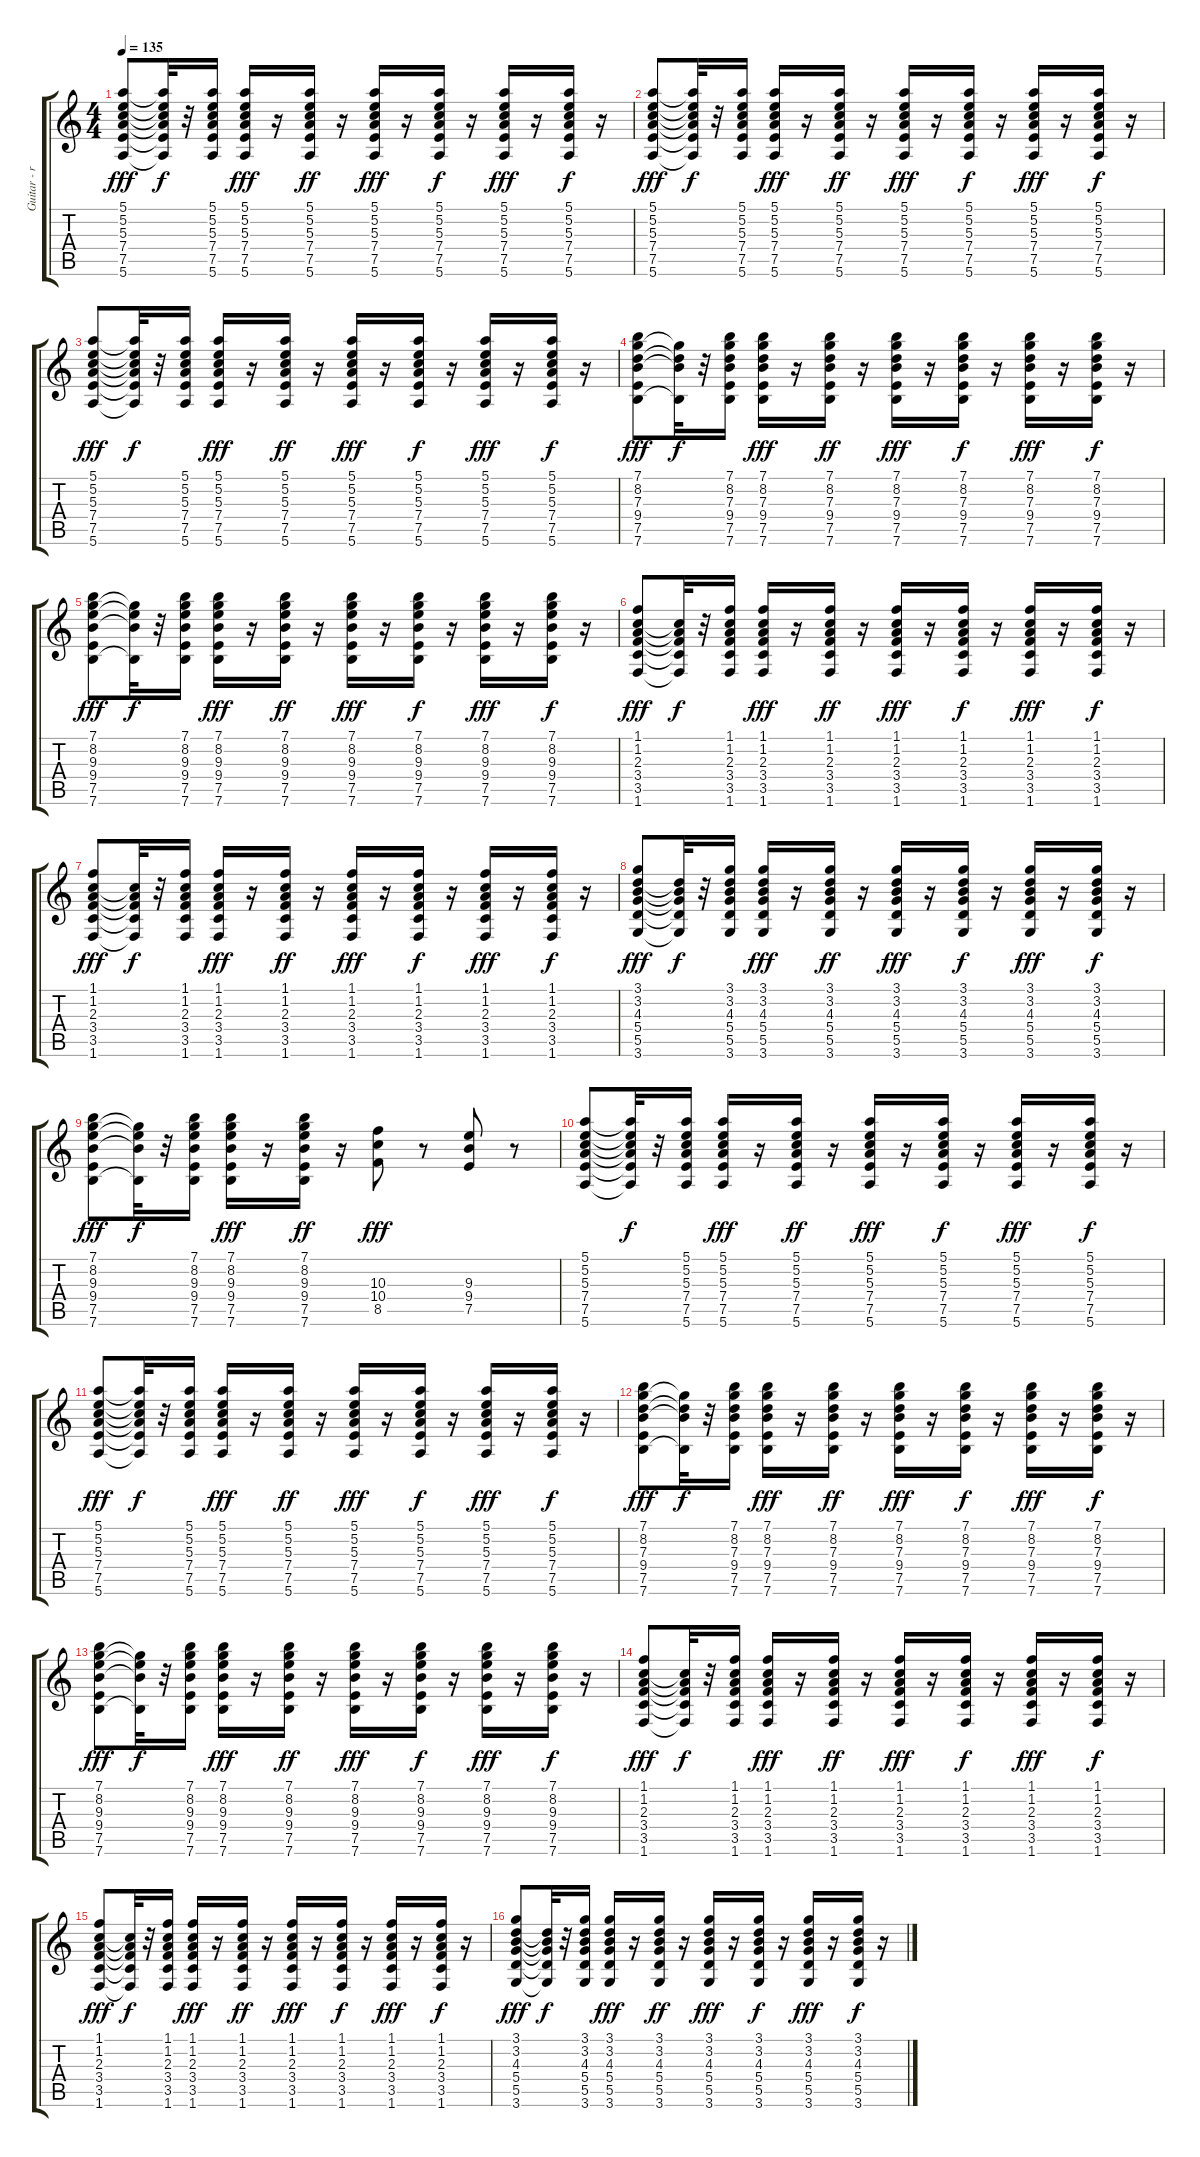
\track ("Guitar - rithm" "Guitar - r") {instrument acousticguitarsteel}
\staff {score tabs}
\tuning (E4 B3 G3 D3 A2 E2) {hide}
\ts (4 4)
\tempo 135
\clef g2
\ks c
(5.1 5.2 5.3 7.4 7.5 5.6).8{dy fff} (5.1{t} 5.2{t} 5.3{t} 7.4{t} 7.5{t} 5.6{t}).32{dy f} r.32 (5.1 5.2 5.3 7.4 7.5 5.6).16 (5.1 5.2 5.3 7.4 7.5 5.6).16{dy fff} r.16 (5.1 5.2 5.3 7.4 7.5 5.6).16{dy ff} r.16 (5.1 5.2 5.3 7.4 7.5 5.6).16{dy fff} r.16 (5.1 5.2 5.3 7.4 7.5 5.6).16{dy f} r.16 (5.1 5.2 5.3 7.4 7.5 5.6).16{dy fff} r.16 (5.1 5.2 5.3 7.4 7.5 5.6).16{dy f} r.16 |
(5.1 5.2 5.3 7.4 7.5 5.6).8{dy fff} (5.1{t} 5.2{t} 5.3{t} 7.4{t} 7.5{t} 5.6{t}).32{dy f} r.32 (5.1 5.2 5.3 7.4 7.5 5.6).16 (5.1 5.2 5.3 7.4 7.5 5.6).16{dy fff} r.16 (5.1 5.2 5.3 7.4 7.5 5.6).16{dy ff} r.16 (5.1 5.2 5.3 7.4 7.5 5.6).16{dy fff} r.16 (5.1 5.2 5.3 7.4 7.5 5.6).16{dy f} r.16 (5.1 5.2 5.3 7.4 7.5 5.6).16{dy fff} r.16 (5.1 5.2 5.3 7.4 7.5 5.6).16{dy f} r.16 |
(5.1 5.2 5.3 7.4 7.5 5.6).8{dy fff} (5.1{t} 5.2{t} 5.3{t} 7.4{t} 7.5{t} 5.6{t}).32{dy f} r.32 (5.1 5.2 5.3 7.4 7.5 5.6).16 (5.1 5.2 5.3 7.4 7.5 5.6).16{dy fff} r.16 (5.1 5.2 5.3 7.4 7.5 5.6).16{dy ff} r.16 (5.1 5.2 5.3 7.4 7.5 5.6).16{dy fff} r.16 (5.1 5.2 5.3 7.4 7.5 5.6).16{dy f} r.16 (5.1 5.2 5.3 7.4 7.5 5.6).16{dy fff} r.16 (5.1 5.2 5.3 7.4 7.5 5.6).16{dy f} r.16 |
(7.1 8.2 7.3 9.4 7.5 7.6).8{dy fff} (8.2{t} 7.3{t} 9.4{t} 7.6{t}).32{dy f} r.32 (7.1 8.2 7.3 9.4 7.5 7.6).16 (7.1 8.2 7.3 9.4 7.5 7.6).16{dy fff} r.16 (7.1 8.2 7.3 9.4 7.5 7.6).16{dy ff} r.16 (7.1 8.2 7.3 9.4 7.5 7.6).16{dy fff} r.16 (7.1 8.2 7.3 9.4 7.5 7.6).16{dy f} r.16 (7.1 8.2 7.3 9.4 7.5 7.6).16{dy fff} r.16 (7.1 8.2 7.3 9.4 7.5 7.6).16{dy f} r.16 |
(7.1 8.2 9.3 9.4 7.5 7.6).8{dy fff} (8.2{t} 9.3{t} 9.4{t} 7.6{t}).32{dy f} r.32 (7.1 8.2 9.3 9.4 7.5 7.6).16 (7.1 8.2 9.3 9.4 7.5 7.6).16{dy fff} r.16 (7.1 8.2 9.3 9.4 7.5 7.6).16{dy ff} r.16 (7.1 8.2 9.3 9.4 7.5 7.6).16{dy fff} r.16 (7.1 8.2 9.3 9.4 7.5 7.6).16{dy f} r.16 (7.1 8.2 9.3 9.4 7.5 7.6).16{dy fff} r.16 (7.1 8.2 9.3 9.4 7.5 7.6).16{dy f} r.16 |
(1.1 1.2 2.3 3.4 3.5 1.6).8{dy fff} (1.2{t} 2.3{t} 3.4{t} 3.5{t} 1.6{t}).32{dy f} r.32 (1.1 1.2 2.3 3.4 3.5 1.6).16 (1.1 1.2 2.3 3.4 3.5 1.6).16{dy fff} r.16 (1.1 1.2 2.3 3.4 3.5 1.6).16{dy ff} r.16 (1.1 1.2 2.3 3.4 3.5 1.6).16{dy fff} r.16 (1.1 1.2 2.3 3.4 3.5 1.6).16{dy f} r.16 (1.1 1.2 2.3 3.4 3.5 1.6).16{dy fff} r.16 (1.1 1.2 2.3 3.4 3.5 1.6).16{dy f} r.16 |
(1.1 1.2 2.3 3.4 3.5 1.6).8{dy fff} (1.2{t} 2.3{t} 3.4{t} 3.5{t} 1.6{t}).32{dy f} r.32 (1.1 1.2 2.3 3.4 3.5 1.6).16 (1.1 1.2 2.3 3.4 3.5 1.6).16{dy fff} r.16 (1.1 1.2 2.3 3.4 3.5 1.6).16{dy ff} r.16 (1.1 1.2 2.3 3.4 3.5 1.6).16{dy fff} r.16 (1.1 1.2 2.3 3.4 3.5 1.6).16{dy f} r.16 (1.1 1.2 2.3 3.4 3.5 1.6).16{dy fff} r.16 (1.1 1.2 2.3 3.4 3.5 1.6).16{dy f} r.16 |
(3.1 3.2 4.3 5.4 5.5 3.6).8{dy fff} (3.2{t} 4.3{t} 5.4{t} 5.5{t} 3.6{t}).32{dy f} r.32 (3.1 3.2 4.3 5.4 5.5 3.6).16 (3.1 3.2 4.3 5.4 5.5 3.6).16{dy fff} r.16 (3.1 3.2 4.3 5.4 5.5 3.6).16{dy ff} r.16 (3.1 3.2 4.3 5.4 5.5 3.6).16{dy fff} r.16 (3.1 3.2 4.3 5.4 5.5 3.6).16{dy f} r.16 (3.1 3.2 4.3 5.4 5.5 3.6).16{dy fff} r.16 (3.1 3.2 4.3 5.4 5.5 3.6).16{dy f} r.16 |
(7.1 8.2 9.3 9.4 7.5 7.6).8{dy fff} (8.2{t} 9.3{t} 9.4{t} 7.6{t}).32{dy f} r.32 (7.1 8.2 9.3 9.4 7.5 7.6).16 (7.1 8.2 9.3 9.4 7.5 7.6).16{dy fff} r.16 (7.1 8.2 9.3 9.4 7.5 7.6).16{dy ff} r.16 (10.3 10.4 8.5).8{dy fff} r.8 (9.3 9.4 7.5).8 r.8 |
(5.1 5.2 5.3 7.4 7.5 5.6).8 (5.1{t} 5.2{t} 5.3{t} 7.4{t} 7.5{t} 5.6{t}).32{dy f} r.32 (5.1 5.2 5.3 7.4 7.5 5.6).16 (5.1 5.2 5.3 7.4 7.5 5.6).16{dy fff} r.16 (5.1 5.2 5.3 7.4 7.5 5.6).16{dy ff} r.16 (5.1 5.2 5.3 7.4 7.5 5.6).16{dy fff} r.16 (5.1 5.2 5.3 7.4 7.5 5.6).16{dy f} r.16 (5.1 5.2 5.3 7.4 7.5 5.6).16{dy fff} r.16 (5.1 5.2 5.3 7.4 7.5 5.6).16{dy f} r.16 |
(5.1 5.2 5.3 7.4 7.5 5.6).8{dy fff} (5.1{t} 5.2{t} 5.3{t} 7.4{t} 7.5{t} 5.6{t}).32{dy f} r.32 (5.1 5.2 5.3 7.4 7.5 5.6).16 (5.1 5.2 5.3 7.4 7.5 5.6).16{dy fff} r.16 (5.1 5.2 5.3 7.4 7.5 5.6).16{dy ff} r.16 (5.1 5.2 5.3 7.4 7.5 5.6).16{dy fff} r.16 (5.1 5.2 5.3 7.4 7.5 5.6).16{dy f} r.16 (5.1 5.2 5.3 7.4 7.5 5.6).16{dy fff} r.16 (5.1 5.2 5.3 7.4 7.5 5.6).16{dy f} r.16 |
(7.1 8.2 7.3 9.4 7.5 7.6).8{dy fff} (8.2{t} 7.3{t} 9.4{t} 7.6{t}).32{dy f} r.32 (7.1 8.2 7.3 9.4 7.5 7.6).16 (7.1 8.2 7.3 9.4 7.5 7.6).16{dy fff} r.16 (7.1 8.2 7.3 9.4 7.5 7.6).16{dy ff} r.16 (7.1 8.2 7.3 9.4 7.5 7.6).16{dy fff} r.16 (7.1 8.2 7.3 9.4 7.5 7.6).16{dy f} r.16 (7.1 8.2 7.3 9.4 7.5 7.6).16{dy fff} r.16 (7.1 8.2 7.3 9.4 7.5 7.6).16{dy f} r.16 |
(7.1 8.2 9.3 9.4 7.5 7.6).8{dy fff} (8.2{t} 9.3{t} 9.4{t} 7.6{t}).32{dy f} r.32 (7.1 8.2 9.3 9.4 7.5 7.6).16 (7.1 8.2 9.3 9.4 7.5 7.6).16{dy fff} r.16 (7.1 8.2 9.3 9.4 7.5 7.6).16{dy ff} r.16 (7.1 8.2 9.3 9.4 7.5 7.6).16{dy fff} r.16 (7.1 8.2 9.3 9.4 7.5 7.6).16{dy f} r.16 (7.1 8.2 9.3 9.4 7.5 7.6).16{dy fff} r.16 (7.1 8.2 9.3 9.4 7.5 7.6).16{dy f} r.16 |
(1.1 1.2 2.3 3.4 3.5 1.6).8{dy fff} (1.2{t} 2.3{t} 3.4{t} 3.5{t} 1.6{t}).32{dy f} r.32 (1.1 1.2 2.3 3.4 3.5 1.6).16 (1.1 1.2 2.3 3.4 3.5 1.6).16{dy fff} r.16 (1.1 1.2 2.3 3.4 3.5 1.6).16{dy ff} r.16 (1.1 1.2 2.3 3.4 3.5 1.6).16{dy fff} r.16 (1.1 1.2 2.3 3.4 3.5 1.6).16{dy f} r.16 (1.1 1.2 2.3 3.4 3.5 1.6).16{dy fff} r.16 (1.1 1.2 2.3 3.4 3.5 1.6).16{dy f} r.16 |
(1.1 1.2 2.3 3.4 3.5 1.6).8{dy fff} (1.2{t} 2.3{t} 3.4{t} 3.5{t} 1.6{t}).32{dy f} r.32 (1.1 1.2 2.3 3.4 3.5 1.6).16 (1.1 1.2 2.3 3.4 3.5 1.6).16{dy fff} r.16 (1.1 1.2 2.3 3.4 3.5 1.6).16{dy ff} r.16 (1.1 1.2 2.3 3.4 3.5 1.6).16{dy fff} r.16 (1.1 1.2 2.3 3.4 3.5 1.6).16{dy f} r.16 (1.1 1.2 2.3 3.4 3.5 1.6).16{dy fff} r.16 (1.1 1.2 2.3 3.4 3.5 1.6).16{dy f} r.16 |
(3.1 3.2 4.3 5.4 5.5 3.6).8{dy fff} (3.2{t} 4.3{t} 5.4{t} 5.5{t} 3.6{t}).32{dy f} r.32 (3.1 3.2 4.3 5.4 5.5 3.6).16 (3.1 3.2 4.3 5.4 5.5 3.6).16{dy fff} r.16 (3.1 3.2 4.3 5.4 5.5 3.6).16{dy ff} r.16 (3.1 3.2 4.3 5.4 5.5 3.6).16{dy fff} r.16 (3.1 3.2 4.3 5.4 5.5 3.6).16{dy f} r.16 (3.1 3.2 4.3 5.4 5.5 3.6).16{dy fff} r.16 (3.1 3.2 4.3 5.4 5.5 3.6).16{dy f} r.16
